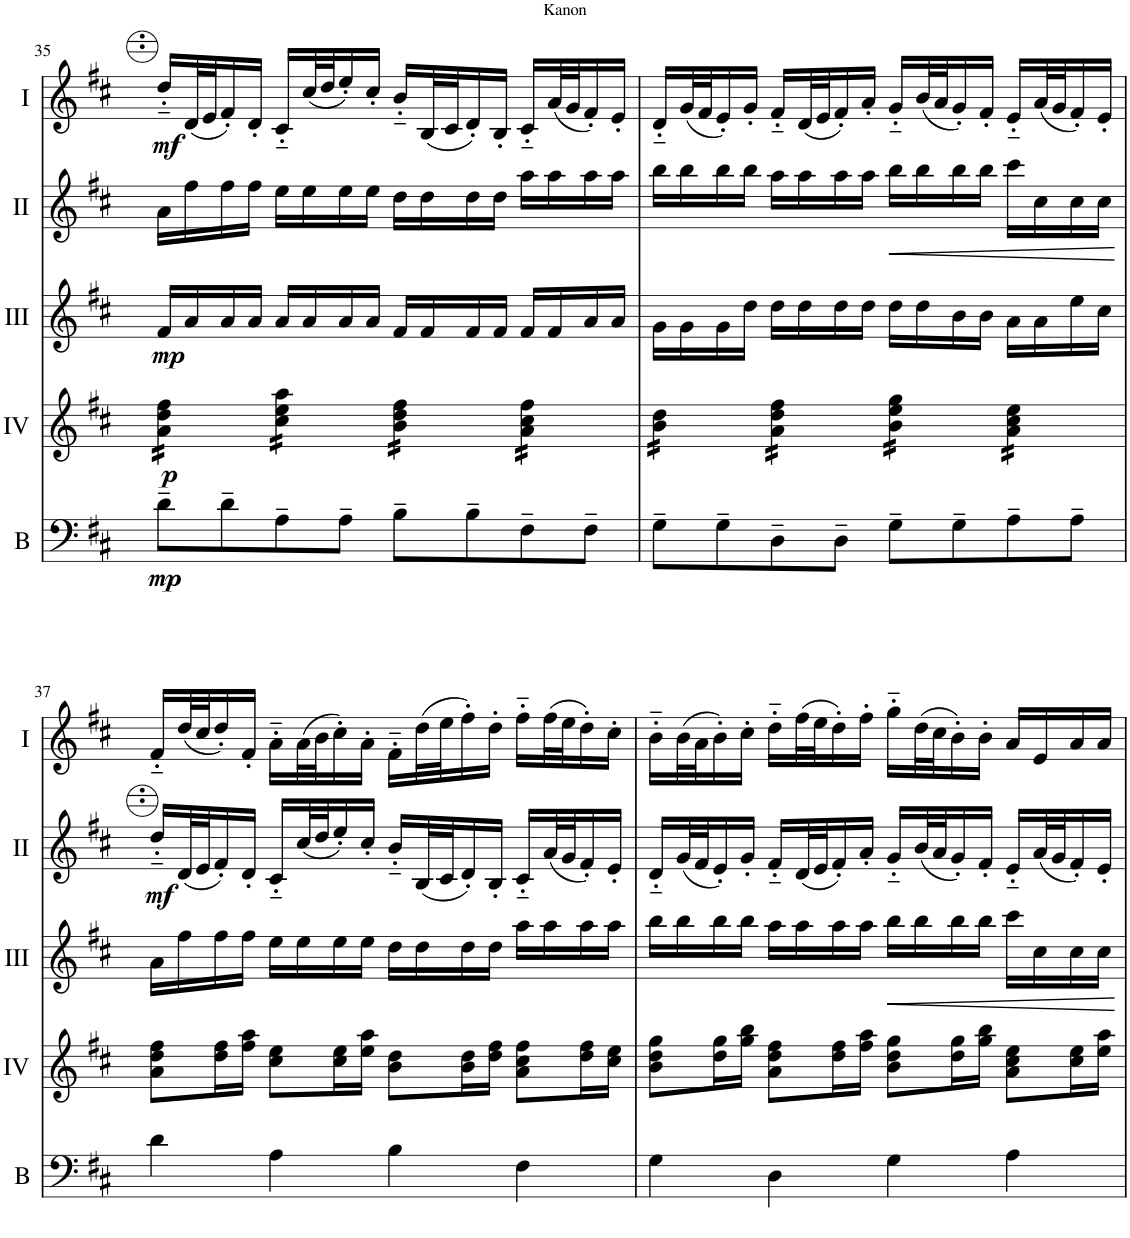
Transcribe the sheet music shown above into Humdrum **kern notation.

**kern	**dynam	**kern	**dynam	**kern	**dynam	**kern	**dynam	**kern	**dynam
*part5	*part5	*part4	*part4	*part3	*part3	*part2	*part2	*part1	*part1
*staff5	*staff5	*staff4	*staff4	*staff3	*staff3	*staff2	*staff2	*staff1	*staff1
*I"Basson	*	*I"Acc. 4	*	*I"Acc. 3	*	*I"Acc. 2	*	*I"Acc. 1	*
*I'B	*	*	*	*	*	*	*	*	*
!!LO:PB:g=z
*clefF4	*	*clefG2	*	*clefG2	*	*clefG2	*	*clefG2	*
*Trd7c12	*	*Trd7c12	*	*	*	*	*	*	*
*k[f#c#]	*	*k[f#c#]	*	*k[f#c#]	*	*k[f#c#]	*	*k[f#c#]	*
*M4/4	*	*M4/4	*	*M4/4	*	*M4/4	*	*M4/4	*
*met(c)	*	*met(c)	*	*met(c)	*	*met(c)	*	*met(c)	*
=35	=35	=35	=35	=35	=35	=35	=35	=35	=35
!	!LO:DY:b	!	!LO:DY:b	!	!LO:DY:b	!	!	!	!LO:DY:b
*	*	*tremolo	*	*	*	*	*	*	*
8d~\L	mp	16a\ 16dd\ 16ff#\LL	p	16f#/LL	mp	16a\LL	.	16dd'~/LL	mf
.	.	16a\ 16dd\ 16ff#\	.	16a/	.	16ff#\	.	(32d/L	.
.	.	.	.	.	.	.	.	32e/J	.
8d~\	.	16a\ 16dd\ 16ff#\	.	16a/	.	16ff#\	.	16f#'/)	.
.	.	16a\ 16dd\ 16ff#\JJ	.	16a/JJ	.	16ff#\JJ	.	16d'/JJ	.
8A~\	.	16cc#\ 16ee\ 16aa\LL	.	16a/LL	.	16ee\LL	.	16c#'~/LL	.
.	.	16cc#\ 16ee\ 16aa\	.	16a/	.	16ee\	.	(32cc#/L	.
.	.	.	.	.	.	.	.	32dd/J	.
8A~\J	.	16cc#\ 16ee\ 16aa\	.	16a/	.	16ee\	.	16ee'/)	.
.	.	16cc#\ 16ee\ 16aa\JJ	.	16a/JJ	.	16ee\JJ	.	16cc#'/JJ	.
8B~\L	.	16b\ 16dd\ 16ff#\LL	.	16f#/LL	.	16dd\LL	.	16b'~/LL	.
.	.	16b\ 16dd\ 16ff#\	.	16f#/	.	16dd\	.	(32B/L	.
.	.	.	.	.	.	.	.	32c#/J	.
8B~\	.	16b\ 16dd\ 16ff#\	.	16f#/	.	16dd\	.	16d'/)	.
.	.	16b\ 16dd\ 16ff#\JJ	.	16f#/JJ	.	16dd\JJ	.	16B'/JJ	.
8F#~\	.	16a\ 16cc#\ 16ff#\LL	.	16f#/LL	.	16aa\LL	.	16c#'~/LL	.
.	.	16a\ 16cc#\ 16ff#\	.	16f#/	.	16aa\	.	(32a/L	.
.	.	.	.	.	.	.	.	32g/J	.
8F#~\J	.	16a\ 16cc#\ 16ff#\	.	16a/	.	16aa\	.	16f#'/)	.
.	.	16a\ 16cc#\ 16ff#\JJ	.	16a/JJ	.	16aa\JJ	.	16e'/JJ	.
=36	=36	=36	=36	=36	=36	=36	=36	=36	=36
8G~\L	.	16b\ 16dd\LL	.	16g\LL	.	16bb\LL	.	16d'~/LL	.
.	.	16b\ 16dd\	.	16g\	.	16bb\	.	(32g/L	.
.	.	.	.	.	.	.	.	32f#/J	.
8G~\	.	16b\ 16dd\	.	16g\	.	16bb\	.	16e'/)	.
.	.	16b\ 16dd\JJ	.	16dd\JJ	.	16bb\JJ	.	16g'/JJ	.
8D~\	.	16a\ 16dd\ 16ff#\LL	.	16dd\LL	.	16aa\LL	.	16f#'~/LL	.
.	.	16a\ 16dd\ 16ff#\	.	16dd\	.	16aa\	.	(32d/L	.
.	.	.	.	.	.	.	.	32e/J	.
8D~\J	.	16a\ 16dd\ 16ff#\	.	16dd\	.	16aa\	.	16f#'/)	.
.	.	16a\ 16dd\ 16ff#\JJ	.	16dd\JJ	.	16aa\JJ	.	16a'/JJ	.
!	!	!	!	!	!	!	!LO:HP:b	!	!
8G~\L	.	16b\ 16ee\ 16gg\LL	.	16dd\LL	.	16bb\LL	<	16g'~/LL	.
.	.	16b\ 16ee\ 16gg\	.	16dd\	.	16bb\	.	(32b/L	.
.	.	.	.	.	.	.	.	32a/J	.
8G~\	.	16b\ 16ee\ 16gg\	.	16b\	.	16bb\	.	16g'/)	.
.	.	16b\ 16ee\ 16gg\JJ	.	16b\JJ	.	16bb\JJ	.	16f#'/JJ	.
8A~\	.	16a\ 16cc#\ 16ee\LL	.	16a\LL	.	16ccc#\LL	.	16e'~/LL	.
.	.	16a\ 16cc#\ 16ee\	.	16a\	.	16cc#\	.	(32a/L	.
.	.	.	.	.	.	.	.	32g/J	.
8A~\J	.	16a\ 16cc#\ 16ee\	.	16ee\	.	16cc#\	.	16f#'/)	.
.	.	16a\ 16cc#\ 16ee\JJ	.	16cc#\JJ	.	16cc#\JJ	.	16e'/JJ	.
*	*	*Xtremolo	*	*	*	*	*	*	*
.	.	.	.	.	.	.	[	.	.
!!LO:LB:g=z
=37	=37	=37	=37	=37	=37	=37	=37	=37	=37
!	!	!	!	!	!	!	!LO:DY:b	!	!
4d\	.	8a\ 8dd\ 8ff#\L	.	16a\LL	.	16dd'~/LL	mf	16f#'~/LL	.
.	.	.	.	16ff#\	.	(32d/L	.	(32dd/L	.
.	.	.	.	.	.	32e/J	.	32cc#/J	.
.	.	16dd\ 16ff#\L	.	16ff#\	.	16f#'/)	.	16dd'/)	.
.	.	16ff#\ 16aa\JJ	.	16ff#\JJ	.	16d'/JJ	.	16f#'/JJ	.
4A\	.	8cc#\ 8ee\L	.	16ee\LL	.	16c#'~/LL	.	16a'~\LL	.
.	.	.	.	16ee\	.	(32cc#/L	.	(32a\L	.
.	.	.	.	.	.	32dd/J	.	32b\J	.
.	.	16cc#\ 16ee\L	.	16ee\	.	16ee'/)	.	16cc#'\)	.
.	.	16ee\ 16aa\JJ	.	16ee\JJ	.	16cc#'/JJ	.	16a'\JJ	.
4B\	.	8b\ 8dd\L	.	16dd\LL	.	16b'~/LL	.	16f#'~\LL	.
.	.	.	.	16dd\	.	(32B/L	.	(32dd\L	.
.	.	.	.	.	.	32c#/J	.	32ee\J	.
.	.	16b\ 16dd\L	.	16dd\	.	16d'/)	.	16ff#'\)	.
.	.	16dd\ 16ff#\JJ	.	16dd\JJ	.	16B'/JJ	.	16dd'\JJ	.
4F#\	.	8a\ 8cc#\ 8ff#\L	.	16aa\LL	.	16c#'~/LL	.	16ff#'~\LL	.
.	.	.	.	16aa\	.	(32a/L	.	(32ff#\L	.
.	.	.	.	.	.	32g/J	.	32ee\J	.
.	.	16dd\ 16ff#\L	.	16aa\	.	16f#'/)	.	16dd'\)	.
.	.	16cc#\ 16ee\JJ	.	16aa\JJ	.	16e'/JJ	.	16cc#'\JJ	.
=38	=38	=38	=38	=38	=38	=38	=38	=38	=38
4G\	.	8b\ 8dd\ 8gg\L	.	16bb\LL	.	16d'~/LL	.	16b'~\LL	.
.	.	.	.	16bb\	.	(32g/L	.	(32b\L	.
.	.	.	.	.	.	32f#/J	.	32a\J	.
.	.	16dd\ 16gg\L	.	16bb\	.	16e'/)	.	16b'\)	.
.	.	16gg\ 16bb\JJ	.	16bb\JJ	.	16g'/JJ	.	16cc#'\JJ	.
4D\	.	8a\ 8dd\ 8ff#\L	.	16aa\LL	.	16f#'~/LL	.	16dd'~\LL	.
.	.	.	.	16aa\	.	(32d/L	.	(32ff#\L	.
.	.	.	.	.	.	32e/J	.	32ee\J	.
.	.	16dd\ 16ff#\L	.	16aa\	.	16f#'/)	.	16dd'\)	.
.	.	16ff#\ 16aa\JJ	.	16aa\JJ	.	16a'/JJ	.	16ff#'\JJ	.
!	!	!	!	!	!LO:HP:b	!	!	!	!
4G\	.	8b\ 8dd\ 8gg\L	.	16bb\LL	<	16g'~/LL	.	16gg'~\LL	.
.	.	.	.	16bb\	.	(32b/L	.	(32dd\L	.
.	.	.	.	.	.	32a/J	.	32cc#\J	.
.	.	16dd\ 16gg\L	.	16bb\	.	16g'/)	.	16b'\)	.
.	.	16gg\ 16bb\JJ	.	16bb\JJ	.	16f#'/JJ	.	16b'\JJ	.
4A\	.	8a\ 8cc#\ 8ee\L	.	16ccc#\LL	.	16e'~/LL	.	16a/LL	.
.	.	.	.	16cc#\	.	(32a/L	.	16e/	.
.	.	.	.	.	.	32g/J	.	.	.
.	.	16cc#\ 16ee\L	.	16cc#\	.	16f#'/)	.	16a/	.
.	.	16ee\ 16aa\JJ	.	16cc#\JJ	.	16e'/JJ	.	16a/JJ	.
.	.	.	.	.	[	.	.	.	.
=	=	=	=	=	=	=	=	=	=
*-	*-	*-	*-	*-	*-	*-	*-	*-	*-
